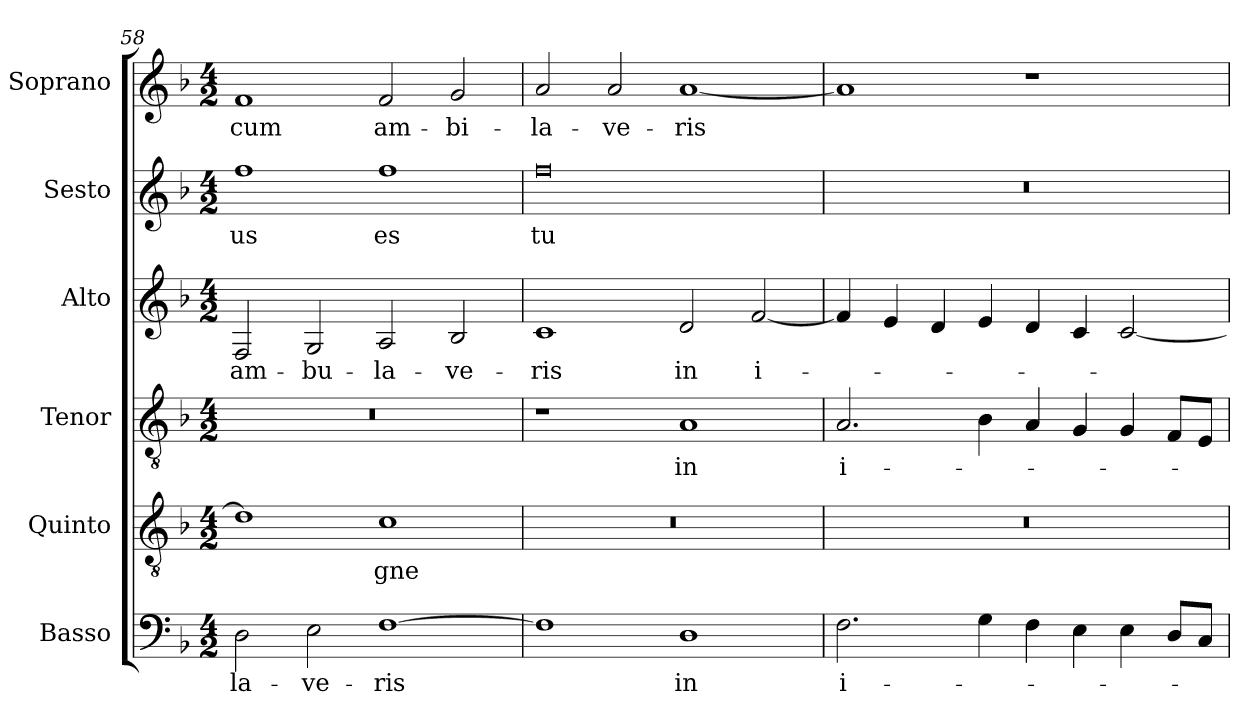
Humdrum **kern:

**kern	**text	**kern	**text	**kern	**text	**kern	**text	**kern	**text	**kern	**text
*part6	*part6	*part5	*part5	*part4	*part4	*part3	*part3	*part2	*part2	*part1	*part1
*staff6	*staff6	*staff5	*staff5	*staff4	*staff4	*staff3	*staff3	*staff2	*staff2	*staff1	*staff1
*I"Basso	*	*I"Quinto	*	*I"Tenor	*	*I"Alto	*	*I"Sesto	*	*I"Soprano	*
*I'B.	*	*I'Q.	*	*I'T.	*	*I'A.	*	*I'Ss.	*	*I'S.	*
*clefF4	*	*clefGv2	*	*clefGv2	*	*clefG2	*	*clefG2	*	*clefG2	*
*	*	*ITrd7c12	*	*ITrd7c12	*	*	*	*	*	*	*
*k[b-]	*	*k[b-]	*	*k[b-]	*	*k[b-]	*	*k[b-]	*	*k[b-]	*
*F:	*	*F:	*	*F:	*	*F:	*	*F:	*	*F:	*
*M4/2	*	*M4/2	*	*M4/2	*	*M4/2	*	*M4/2	*	*M4/2	*
=58	=58	=58	=58	=58	=58	=58	=58	=58	=58	=58	=58
!	!LO:LY:b:color=#000000	!	!	!LO:N:vis=1	!	!	!	!	!	!	!
!	!	!	!	!	!	!	!LO:LY:b:color=#000000	!	!	!	!
!	!	!	!	!	!	!	!	!	!LO:LY:b:color=#000000	!	!
!	!	!	!	!	!	!	!	!	!	!	!LO:LY:b:color=#000000
2Di\	-la-	1Di]	.	0r	.	2Fi/	am-	1ffi	-us	1fi	cum
!	!LO:LY:b:color=#000000	!	!	!	!	!	!	!	!	!	!
!	!	!	!	!	!	!	!LO:LY:b:color=#000000	!	!	!	!
2Ei\	-ve-	.	.	.	.	2Gi/	-bu-	.	.	.	.
!	!LO:LY:b:color=#000000	!	!	!	!	!	!	!	!	!	!
!	!	!	!LO:LY:b:color=#000000	!	!	!	!	!	!	!	!
!	!	!	!	!	!	!	!LO:LY:b:color=#000000	!	!	!	!
!	!	!	!	!	!	!	!	!	!LO:LY:b:color=#000000	!	!
!	!	!	!	!	!	!	!	!	!	!	!LO:LY:b:color=#000000
[1Fi	-ris	1Ci	-gne	.	.	2Ai/	-la-	1ffi	es	2fi/	am-
!	!	!	!	!	!	!	!LO:LY:b:color=#000000	!	!	!	!
!	!	!	!	!	!	!	!	!	!	!	!LO:LY:b:color=#000000
.	.	.	.	.	.	2B-i/	-ve-	.	.	2gi/	-bi-
!!LO:LB:g=z
=59	=59	=59	=59	=59	=59	=59	=59	=59	=59	=59	=59
!	!	!LO:N:vis=1	!	!	!	!	!	!	!	!	!
!	!	!	!	!	!	!	!LO:LY:b:color=#000000	!	!	!	!
!	!	!	!	!	!	!	!	!	!LO:LY:b:color=#000000	!	!
!	!	!	!	!	!	!	!	!	!	!	!LO:LY:b:color=#000000
1Fi]	.	0r	.	1r	.	1ci	-ris	0ffi	tu	2ai/	-la-
!	!	!	!	!	!	!	!	!	!	!	!LO:LY:b:color=#000000
.	.	.	.	.	.	.	.	.	.	2ai/	-ve-
!	!LO:LY:b:color=#000000	!	!	!	!	!	!	!	!	!	!
!	!	!	!	!	!LO:LY:b:color=#000000	!	!	!	!	!	!
!	!	!	!	!	!	!	!LO:LY:b:color=#000000	!	!	!	!
!	!	!	!	!	!	!	!	!	!	!	!LO:LY:b:color=#000000
1Di	in	.	.	1AAi	in	2di/	in	.	.	[1ai	-ris
!	!	!	!	!	!	!	!LO:LY:b:color=#000000	!	!	!	!
.	.	.	.	.	.	[2fi/	i-	.	.	.	.
=60	=60	=60	=60	=60	=60	=60	=60	=60	=60	=60	=60
!	!LO:LY:b:color=#000000	!LO:N:vis=1	!	!	!	!	!	!	!	!	!
!	!	!	!	!	!LO:LY:b:color=#000000	!	!	!LO:N:vis=1	!	!	!
2.Fi\	i-	0r	.	2.AAi/	i-	4fi/]	.	0r	.	1ai]	.
.	.	.	.	.	.	4ei/	.	.	.	.	.
.	.	.	.	.	.	4di/	.	.	.	.	.
4Gi\	.	.	.	4BB-i\	.	4ei/	.	.	.	.	.
4Fi\	.	.	.	4AAi/	.	4di/	.	.	.	1r	.
4Ei\	.	.	.	4GGi/	.	4ci/	.	.	.	.	.
4Ei\	.	.	.	4GGi/	.	[2ci/	.	.	.	.	.
8Di/L	.	.	.	8FFi/L	.	.	.	.	.	.	.
8Ci/J	.	.	.	8EEi/J	.	.	.	.	.	.	.
=	=	=	=	=	=	=	=	=	=	=	=
*-	*-	*-	*-	*-	*-	*-	*-	*-	*-	*-	*-
